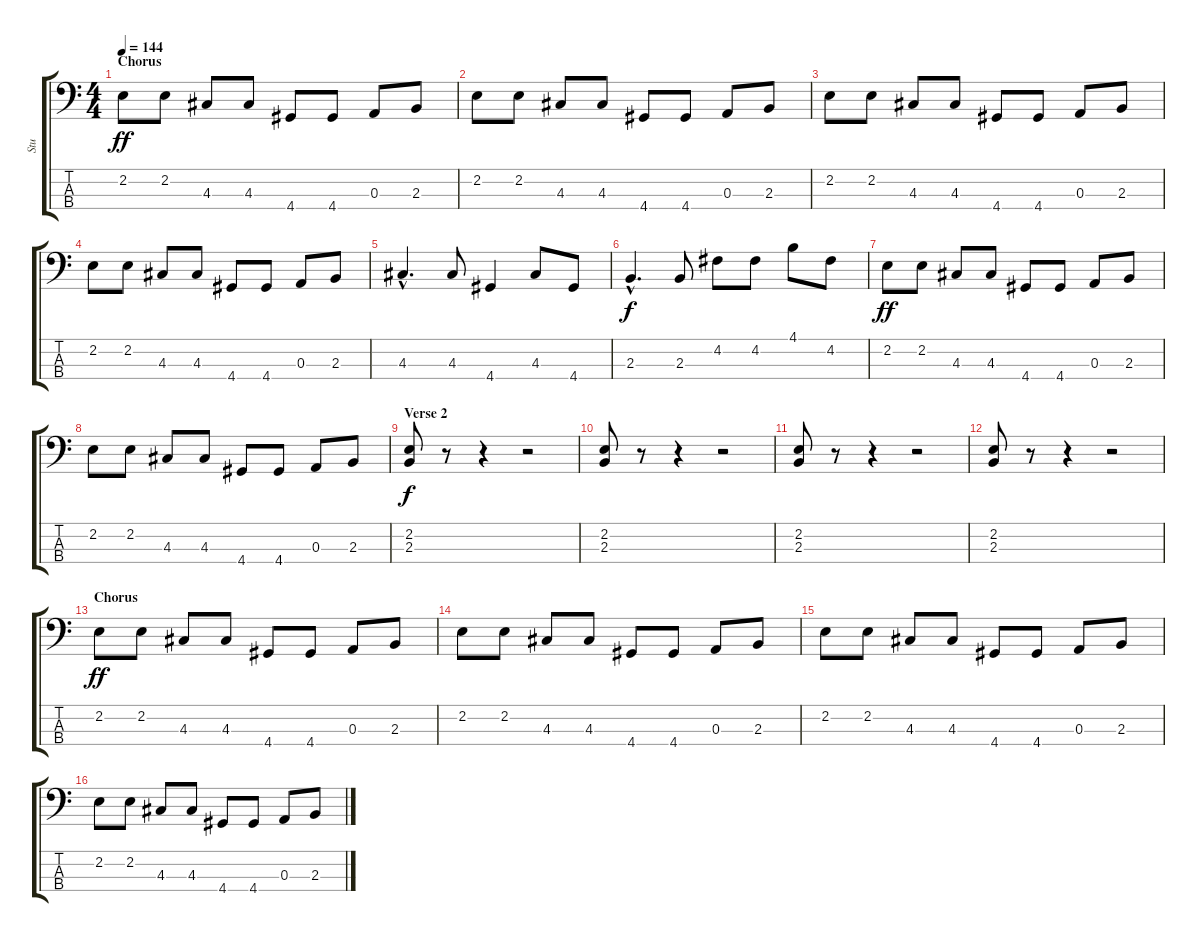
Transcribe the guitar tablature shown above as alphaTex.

\track ("Stu" "Stu") {instrument electricbassfinger}
\staff {score tabs}
\tuning (G2 D2 A1 E1) {hide}
\ts (4 4)
\section ("" "Chorus")
\tempo 144
\clef f4
\ks c
2.2.8{dy ff} 2.2.8 4.3.8 4.3.8 4.4.8 4.4.8 0.3.8 2.3.8 |
2.2.8 2.2.8 4.3.8 4.3.8 4.4.8 4.4.8 0.3.8 2.3.8 |
2.2.8 2.2.8 4.3.8 4.3.8 4.4.8 4.4.8 0.3.8 2.3.8 |
2.2.8 2.2.8 4.3.8 4.3.8 4.4.8 4.4.8 0.3.8 2.3.8 |
4.3{hac}.4{d} 4.3.8 4.4.4 4.3.8 4.4.8 |
2.3{hac}.4{d dy f} 2.3.8 4.2.8 4.2.8 4.1.8 4.2.8 |
2.2.8{dy ff} 2.2.8 4.3.8 4.3.8 4.4.8 4.4.8 0.3.8 2.3.8 |
2.2.8 2.2.8 4.3.8 4.3.8 4.4.8 4.4.8 0.3.8 2.3.8 |
\section ("" "Verse 2")
(2.2 2.3).8{dy f} r.8 r.4 r.2 |
(2.2 2.3).8 r.8 r.4 r.2 |
(2.2 2.3).8 r.8 r.4 r.2 |
(2.2 2.3).8 r.8 r.4 r.2 |
\section ("" "Chorus")
2.2.8{dy ff} 2.2.8 4.3.8 4.3.8 4.4.8 4.4.8 0.3.8 2.3.8 |
2.2.8 2.2.8 4.3.8 4.3.8 4.4.8 4.4.8 0.3.8 2.3.8 |
2.2.8 2.2.8 4.3.8 4.3.8 4.4.8 4.4.8 0.3.8 2.3.8 |
2.2.8 2.2.8 4.3.8 4.3.8 4.4.8 4.4.8 0.3.8 2.3.8
